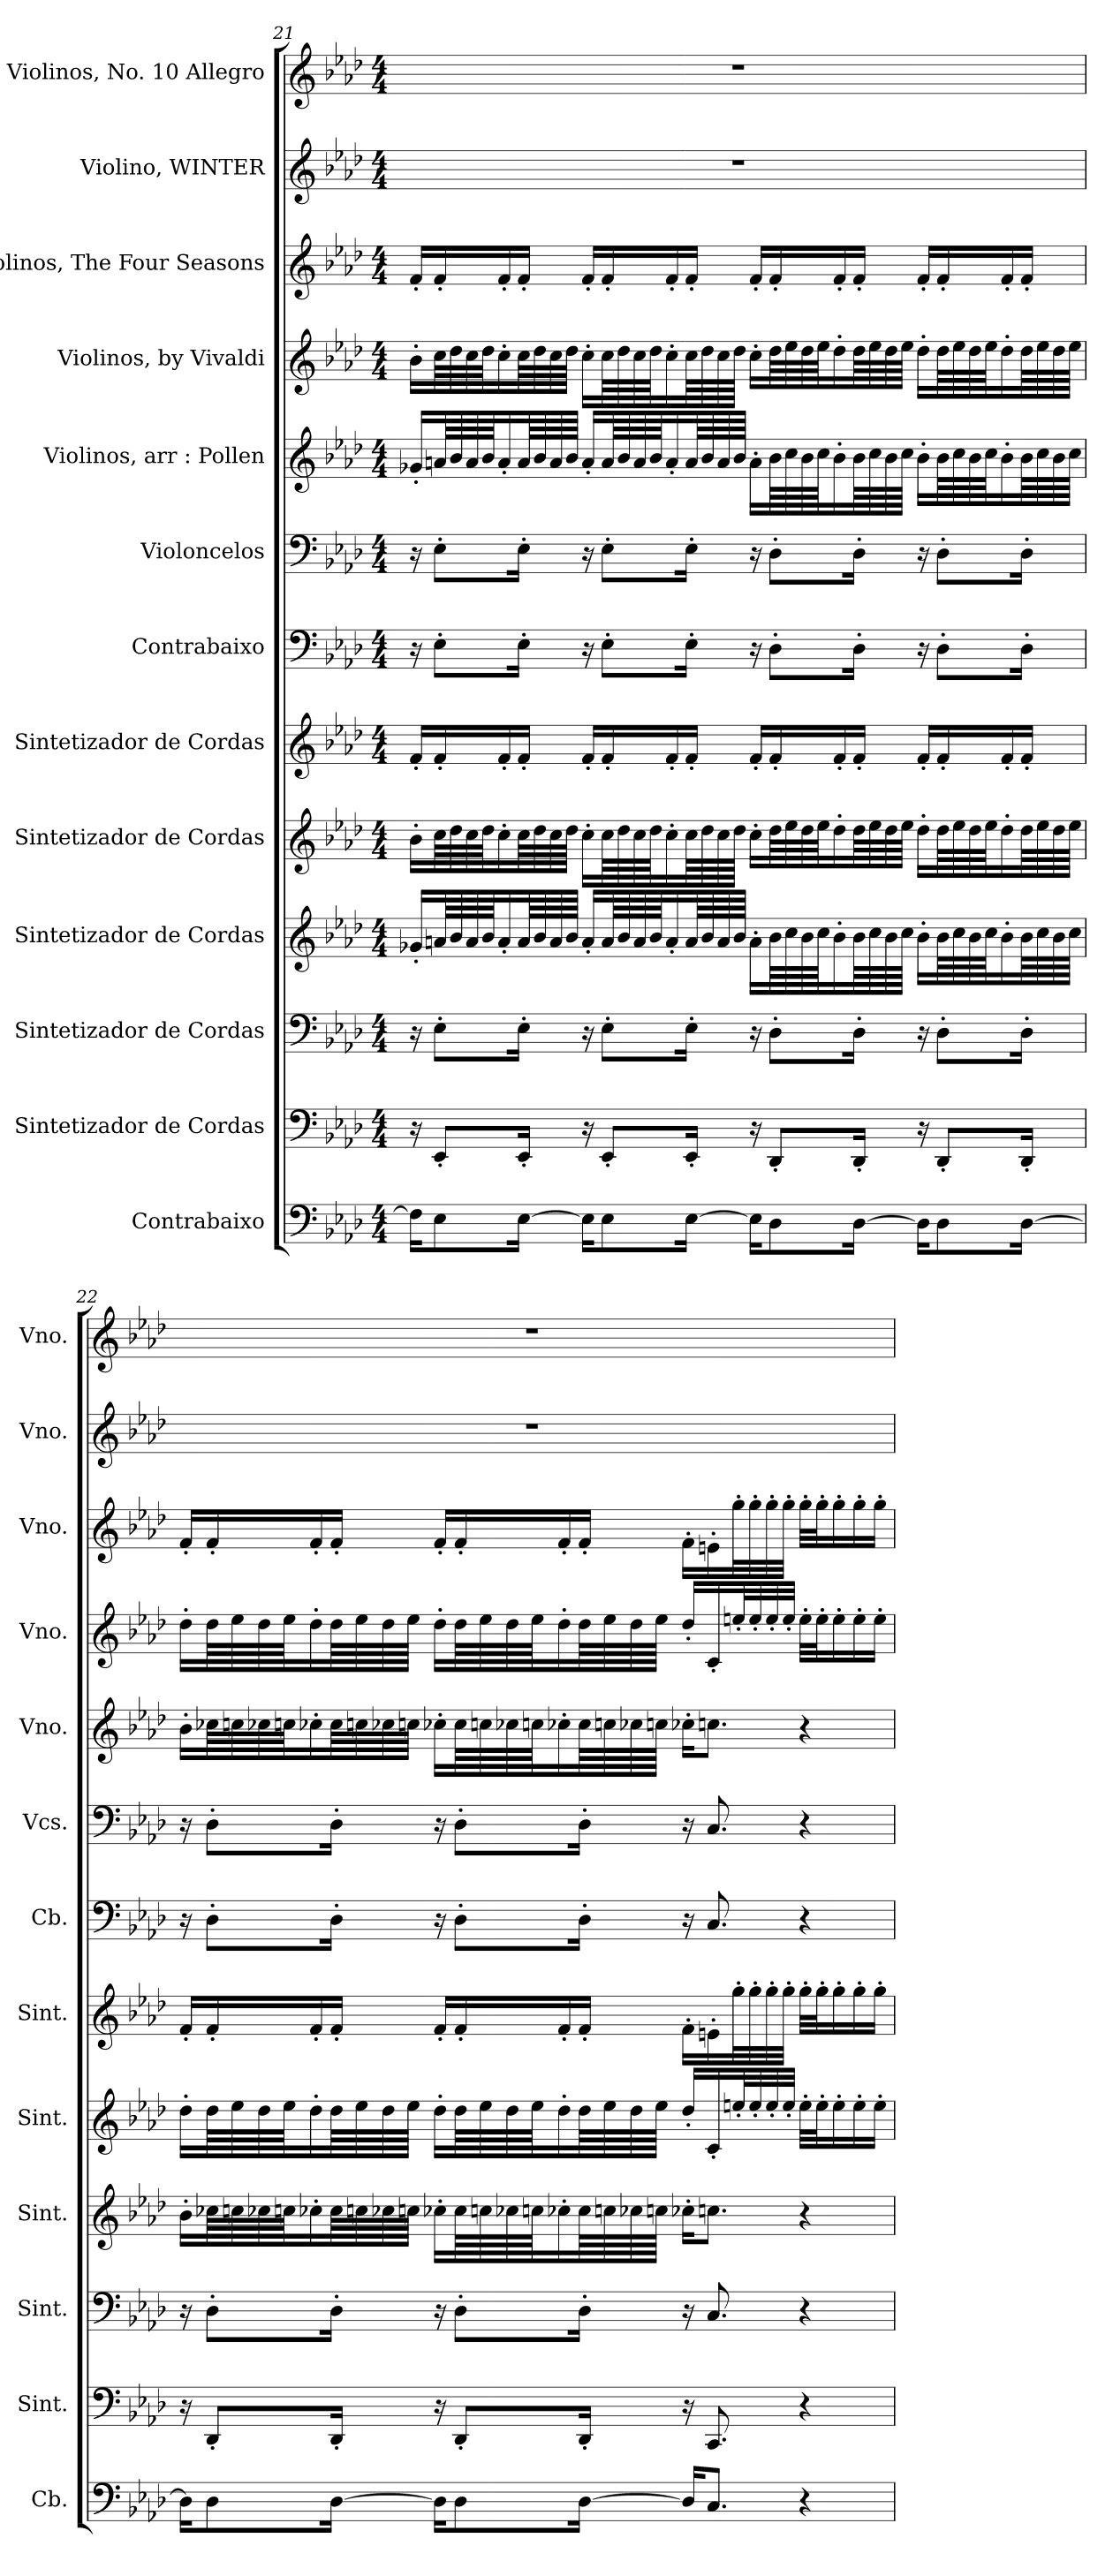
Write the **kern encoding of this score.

**kern	**kern	**kern	**kern	**kern	**kern	**kern	**kern	**kern	**kern	**kern	**kern	**kern
*part13	*part12	*part11	*part10	*part9	*part8	*part7	*part6	*part5	*part4	*part3	*part2	*part1
*staff13	*staff12	*staff11	*staff10	*staff9	*staff8	*staff7	*staff6	*staff5	*staff4	*staff3	*staff2	*staff1
*I"Contrabaixo	*I"Sintetizador de Cordas	*I"Sintetizador de Cordas	*I"Sintetizador de Cordas	*I"Sintetizador de Cordas	*I"Sintetizador de Cordas	*I"Contrabaixo	*I"Violoncelos	*I"Violinos, arr : Pollen	*I"Violinos, by Vivaldi	*I"Violinos, The Four Seasons	*I"Violino, WINTER	*I"Violinos, No. 10 Allegro
*I'Cb.	*I'Sint.	*I'Sint.	*I'Sint.	*I'Sint.	*I'Sint.	*I'Cb.	*I'Vcs.	*I'Vno.	*I'Vno.	*I'Vno.	*I'Vno.	*I'Vno.
!!LO:PB:g=z
*clefF4	*clefF4	*clefF4	*clefG2	*clefG2	*clefG2	*clefF4	*clefF4	*clefG2	*clefG2	*clefG2	*clefG2	*clefG2
*ITrd7c12	*	*	*	*	*	*ITrd7c12	*	*	*	*	*	*
*k[b-e-a-d-]	*k[b-e-a-d-]	*k[b-e-a-d-]	*k[b-e-a-d-]	*k[b-e-a-d-]	*k[b-e-a-d-]	*k[b-e-a-d-]	*k[b-e-a-d-]	*k[b-e-a-d-]	*k[b-e-a-d-]	*k[b-e-a-d-]	*k[b-e-a-d-]	*k[b-e-a-d-]
*M4/4	*M4/4	*M4/4	*M4/4	*M4/4	*M4/4	*M4/4	*M4/4	*M4/4	*M4/4	*M4/4	*M4/4	*M4/4
=21	=21	=21	=21	=21	=21	=21	=21	=21	=21	=21	=21	=21
16FF\KL]	16r	16r	16g-X'/LL	16b-'\LL	16f'/LL	16r	16r	16g-X'/LL	16b-'\LL	16f'/LL	1r	1r
8EE-\	8EE-'/L	8E-'\L	64an/LL	64cc\LL	16f'/	8EE-'\L	8E-'\L	64an/LL	64cc\LL	16f'/	.	.
.	.	.	64b-/	64dd-\	.	.	.	64b-/	64dd-\	.	.	.
.	.	.	64a/	64cc\	.	.	.	64a/	64cc\	.	.	.
.	.	.	64b-/JJ	64dd-\JJ	.	.	.	64b-/JJ	64dd-\JJ	.	.	.
.	.	.	16a'/	16cc'\	16f'/	.	.	16a'/	16cc'\	16f'/	.	.
[16EE-\Jk	16EE-'/Jk	16E-'\Jk	64a/LL	64cc\LL	16f'/JJ	16EE-'\Jk	16E-'\Jk	64a/LL	64cc\LL	16f'/JJ	.	.
.	.	.	64b-/	64dd-\	.	.	.	64b-/	64dd-\	.	.	.
.	.	.	64a/	64cc\	.	.	.	64a/	64cc\	.	.	.
.	.	.	64b-/JJJJ	64dd-\JJJJ	.	.	.	64b-/JJJJ	64dd-\JJJJ	.	.	.
16EE-\KL]	16r	16r	16a'/LL	16cc'\LL	16f'/LL	16r	16r	16a'/LL	16cc'\LL	16f'/LL	.	.
8EE-\	8EE-'/L	8E-'\L	64a/LL	64cc\LL	16f'/	8EE-'\L	8E-'\L	64a/LL	64cc\LL	16f'/	.	.
.	.	.	64b-/	64dd-\	.	.	.	64b-/	64dd-\	.	.	.
.	.	.	64a/	64cc\	.	.	.	64a/	64cc\	.	.	.
.	.	.	64b-/JJ	64dd-\JJ	.	.	.	64b-/JJ	64dd-\JJ	.	.	.
.	.	.	16a'/	16cc'\	16f'/	.	.	16a'/	16cc'\	16f'/	.	.
[16EE-\Jk	16EE-'/Jk	16E-'\Jk	64a/LL	64cc\LL	16f'/JJ	16EE-'\Jk	16E-'\Jk	64a/LL	64cc\LL	16f'/JJ	.	.
.	.	.	64b-/	64dd-\	.	.	.	64b-/	64dd-\	.	.	.
.	.	.	64a/	64cc\	.	.	.	64a/	64cc\	.	.	.
.	.	.	64b-/JJJJ	64dd-\JJJJ	.	.	.	64b-/JJJJ	64dd-\JJJJ	.	.	.
16EE-\KL]	16r	16r	16a'\LL	16cc'\LL	16f'/LL	16r	16r	16a'\LL	16cc'\LL	16f'/LL	.	.
8DD-\	8DD-'/L	8D-'\L	64b-\LL	64dd-\LL	16f'/	8DD-'\L	8D-'\L	64b-\LL	64dd-\LL	16f'/	.	.
.	.	.	64cc\	64ee-\	.	.	.	64cc\	64ee-\	.	.	.
.	.	.	64b-\	64dd-\	.	.	.	64b-\	64dd-\	.	.	.
.	.	.	64cc\JJ	64ee-\JJ	.	.	.	64cc\JJ	64ee-\JJ	.	.	.
.	.	.	16b-'\	16dd-'\	16f'/	.	.	16b-'\	16dd-'\	16f'/	.	.
[16DD-\Jk	16DD-'/Jk	16D-'\Jk	64b-\LL	64dd-\LL	16f'/JJ	16DD-'\Jk	16D-'\Jk	64b-\LL	64dd-\LL	16f'/JJ	.	.
.	.	.	64cc\	64ee-\	.	.	.	64cc\	64ee-\	.	.	.
.	.	.	64b-\	64dd-\	.	.	.	64b-\	64dd-\	.	.	.
.	.	.	64cc\JJJJ	64ee-\JJJJ	.	.	.	64cc\JJJJ	64ee-\JJJJ	.	.	.
16DD-\KL]	16r	16r	16b-'\LL	16dd-'\LL	16f'/LL	16r	16r	16b-'\LL	16dd-'\LL	16f'/LL	.	.
8DD-\	8DD-'/L	8D-'\L	64b-\LL	64dd-\LL	16f'/	8DD-'\L	8D-'\L	64b-\LL	64dd-\LL	16f'/	.	.
.	.	.	64cc\	64ee-\	.	.	.	64cc\	64ee-\	.	.	.
.	.	.	64b-\	64dd-\	.	.	.	64b-\	64dd-\	.	.	.
.	.	.	64cc\JJ	64ee-\JJ	.	.	.	64cc\JJ	64ee-\JJ	.	.	.
.	.	.	16b-'\	16dd-'\	16f'/	.	.	16b-'\	16dd-'\	16f'/	.	.
[16DD-\Jk	16DD-'/Jk	16D-'\Jk	64b-\LL	64dd-\LL	16f'/JJ	16DD-'\Jk	16D-'\Jk	64b-\LL	64dd-\LL	16f'/JJ	.	.
.	.	.	64cc\	64ee-\	.	.	.	64cc\	64ee-\	.	.	.
.	.	.	64b-\	64dd-\	.	.	.	64b-\	64dd-\	.	.	.
.	.	.	64cc\JJJJ	64ee-\JJJJ	.	.	.	64cc\JJJJ	64ee-\JJJJ	.	.	.
!!LO:PB:g=z
=22	=22	=22	=22	=22	=22	=22	=22	=22	=22	=22	=22	=22
16DD-\KL]	16r	16r	16b-'\LL	16dd-'\LL	16f'/LL	16r	16r	16b-'\LL	16dd-'\LL	16f'/LL	1r	1r
8DD-\	8DD-'/L	8D-'\L	64cc-X\LL	64dd-\LL	16f'/	8DD-'\L	8D-'\L	64cc-X\LL	64dd-\LL	16f'/	.	.
.	.	.	64ccn\	64ee-\	.	.	.	64ccn\	64ee-\	.	.	.
.	.	.	64cc-X\	64dd-\	.	.	.	64cc-X\	64dd-\	.	.	.
.	.	.	64ccn\JJ	64ee-\JJ	.	.	.	64ccn\JJ	64ee-\JJ	.	.	.
.	.	.	16cc-X'\	16dd-'\	16f'/	.	.	16cc-X'\	16dd-'\	16f'/	.	.
[16DD-\Jk	16DD-'/Jk	16D-'\Jk	64cc-\LL	64dd-\LL	16f'/JJ	16DD-'\Jk	16D-'\Jk	64cc-\LL	64dd-\LL	16f'/JJ	.	.
.	.	.	64ccn\	64ee-\	.	.	.	64ccn\	64ee-\	.	.	.
.	.	.	64cc-X\	64dd-\	.	.	.	64cc-X\	64dd-\	.	.	.
.	.	.	64ccn\JJJJ	64ee-\JJJJ	.	.	.	64ccn\JJJJ	64ee-\JJJJ	.	.	.
16DD-\KL]	16r	16r	16cc-X'\LL	16dd-'\LL	16f'/LL	16r	16r	16cc-X'\LL	16dd-'\LL	16f'/LL	.	.
8DD-\	8DD-'/L	8D-'\L	64cc-\LL	64dd-\LL	16f'/	8DD-'\L	8D-'\L	64cc-\LL	64dd-\LL	16f'/	.	.
.	.	.	64ccn\	64ee-\	.	.	.	64ccn\	64ee-\	.	.	.
.	.	.	64cc-X\	64dd-\	.	.	.	64cc-X\	64dd-\	.	.	.
.	.	.	64ccn\JJ	64ee-\JJ	.	.	.	64ccn\JJ	64ee-\JJ	.	.	.
.	.	.	16cc-X'\	16dd-'\	16f'/	.	.	16cc-X'\	16dd-'\	16f'/	.	.
[16DD-\Jk	16DD-'/Jk	16D-'\Jk	64cc-\LL	64dd-\LL	16f'/JJ	16DD-'\Jk	16D-'\Jk	64cc-\LL	64dd-\LL	16f'/JJ	.	.
.	.	.	64ccn\	64ee-\	.	.	.	64ccn\	64ee-\	.	.	.
.	.	.	64cc-X\	64dd-\	.	.	.	64cc-X\	64dd-\	.	.	.
.	.	.	64ccn\JJJJ	64ee-\JJJJ	.	.	.	64ccn\JJJJ	64ee-\JJJJ	.	.	.
16DD-/KL]	16r	16r	16cc-X'\KL	16dd-'/LL	16f'\LL	16r	16r	16cc-X'\KL	16dd-'/LL	16f'\LL	.	.
8.CC/J	8.CC/	8.C/	8.ccn\J	16c'/	16en'\	8.CC/	8.C/	8.ccn\J	16c'/	16en'\	.	.
.	.	.	.	32een'/L	32gg'\L	.	.	.	32een'/L	32gg'\L	.	.
.	.	.	.	32ee'/	32gg'\	.	.	.	32ee'/	32gg'\	.	.
.	.	.	.	32ee'/	32gg'\	.	.	.	32ee'/	32gg'\	.	.
.	.	.	.	32ee'/JJJ	32gg'\JJJ	.	.	.	32ee'/JJJ	32gg'\JJJ	.	.
4r	4r	4r	4r	32ee'\LLL	32gg'\LLL	4r	4r	4r	32ee'\LLL	32gg'\LLL	.	.
.	.	.	.	32ee'\J	32gg'\J	.	.	.	32ee'\J	32gg'\J	.	.
.	.	.	.	16ee'\	16gg'\	.	.	.	16ee'\	16gg'\	.	.
.	.	.	.	16ee'\	16gg'\	.	.	.	16ee'\	16gg'\	.	.
.	.	.	.	16ee'\JJ	16gg'\JJ	.	.	.	16ee'\JJ	16gg'\JJ	.	.
=	=	=	=	=	=	=	=	=	=	=	=	=
*-	*-	*-	*-	*-	*-	*-	*-	*-	*-	*-	*-	*-
